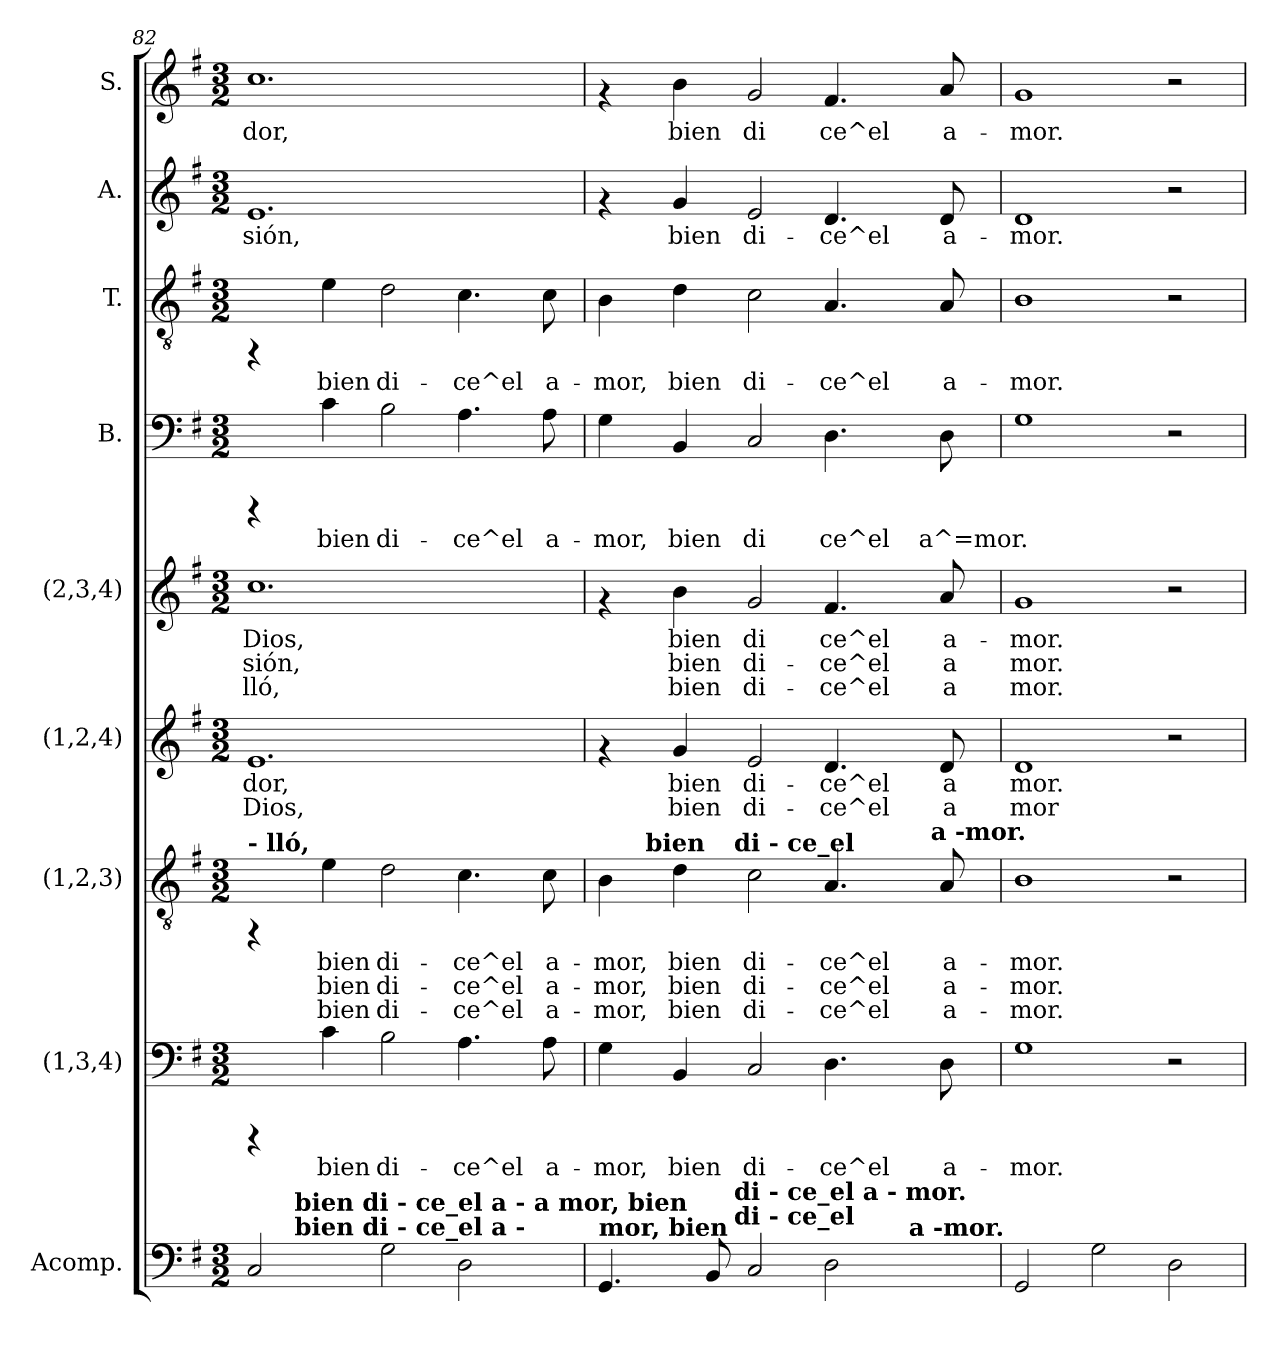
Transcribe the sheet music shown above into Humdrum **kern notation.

**kern	**kern	**text	**kern	**text	**text	**text	**kern	**text	**text	**kern	**text	**text	**text	**kern	**text	**kern	**text	**kern	**text	**kern	**text
*part9	*part8	*part8	*part7	*part7	*part7	*part7	*part6	*part6	*part6	*part5	*part5	*part5	*part5	*part4	*part4	*part3	*part3	*part2	*part2	*part1	*part1
*staff9	*staff8	*staff8	*staff7	*staff7	*staff7	*staff7	*staff6	*staff6	*staff6	*staff5	*staff5	*staff5	*staff5	*staff4	*staff4	*staff3	*staff3	*staff2	*staff2	*staff1	*staff1
*I"Acomp.	*I"(1,3,4)	*	*I"(1,2,3)	*	*	*	*I"(1,2,4)	*	*	*I"(2,3,4)	*	*	*	*I"B.	*	*I"T.	*	*I"A.	*	*I"S.	*
*I'Acomp.	*	*	*	*	*	*	*	*	*	*	*	*	*	*I'B. (2ª)	*	*I'T. (4ª)	*	*I'A. (3ª)	*	*I'S. (1ª)	*
!!LO:PB:g=z
*clefF4	*clefF4	*	*clefGv2	*	*	*	*clefG2	*	*	*clefG2	*	*	*	*clefF4	*	*clefGv2	*	*clefG2	*	*clefG2	*
*k[f#]	*k[f#]	*	*k[f#]	*	*	*	*k[f#]	*	*	*k[f#]	*	*	*	*k[f#]	*	*k[f#]	*	*k[f#]	*	*k[f#]	*
*G:	*G:	*	*G:	*	*	*	*G:	*	*	*G:	*	*	*	*G:	*	*G:	*	*G:	*	*G:	*
*M3/2	*M3/2	*	*M3/2	*	*	*	*M3/2	*	*	*M3/2	*	*	*	*M3/2	*	*M3/2	*	*M3/2	*	*M3/2	*
=82	=82	=82	=82	=82	=82	=82	=82	=82	=82	=82	=82	=82	=82	=82	=82	=82	=82	=82	=82	=82	=82
!	!	!	!LO:TX:a:B:t=- lló,	!	!	!	!	!	!	!	!	!	!	!	!	!	!	!	!	!	!
!	!	!	!	!	!	!	!	!LO:LY:b:cj	!LO:LY:b:cj	!	!LO:LY:b:cj	!LO:LY:b:cj	!LO:LY:b:cj	!	!	!	!	!	!LO:LY:b:cj	!	!LO:LY:b:cj
*^	*	*	*	*	*	*	*	*	*	*	*	*	*	*	*	*	*	*	*	*	*
2C/	8ryy	4rCCC	.	4rFF	.	.	.	1.e	dor,	Dios,	1.cc	Dios,	sión,	lló,	4rCCC	.	4rFF	.	1.e	-sión,	1.cc	-dor,
.	32ryy	.	.	.	.	.	.	.	.	.	.	.	.	.	.	.	.	.	.	.	.	.
!	!LO:TX:a:B:t=bien di - ce_el a -	!	!	!	!	!	!	!	!	!	!	!	!	!	!	!	!	!	!	!	!	!
!	!LO:TX:a:B:t=bien di - ce_el a - a mor, bien	!	!	!	!	!	!	!	!	!	!	!	!	!	!	!	!	!	!	!	!	!
.	1ryy	.	.	.	.	.	.	.	.	.	.	.	.	.	.	.	.	.	.	.	.	.
!	!	!	!LO:LY:b:cj	!	!LO:LY:b:cj	!LO:LY:b:cj	!LO:LY:b:cj	!	!	!	!	!	!	!	!	!LO:LY:b:cj	!	!LO:LY:b:cj	!	!	!	!
.	.	4c\	bien	4e\	bien	bien	bien	.	.	.	.	.	.	.	4c\	bien	4e\	bien	.	.	.	.
!	!	!	!LO:LY:b:cj	!	!LO:LY:b:cj	!LO:LY:b:cj	!LO:LY:b:cj	!	!	!	!	!	!	!	!	!LO:LY:b:cj	!	!LO:LY:b:cj	!	!	!	!
2G\	.	2B\	di-	2d\	di-	-di-	-di-	.	.	.	.	.	.	.	2B\	di-	2d\	di-	.	.	.	.
!	!	!	!LO:LY:b:cj	!	!LO:LY:b:cj	!LO:LY:b:cj	!LO:LY:b:cj	!	!	!	!	!	!	!	!	!LO:LY:b:cj	!	!LO:LY:b:cj	!	!	!	!
2D\	.	4.A\	-ce^el	4.c\	-ce^el	ce^el	ce^el	.	.	.	.	.	.	.	4.A\	-ce^el	4.c\	-ce^el	.	.	.	.
.	4ryy	.	.	.	.	.	.	.	.	.	.	.	.	.	.	.	.	.	.	.	.	.
!	!	!	!LO:LY:b:cj	!	!LO:LY:b:cj	!LO:LY:b:cj	!LO:LY:b:cj	!	!	!	!	!	!	!	!	!LO:LY:b:cj	!	!LO:LY:b:cj	!	!	!	!
.	.	8A\	a-	8c\	a-	-a-	-a-	.	.	.	.	.	.	.	8A\	a-	8c\	a-	.	.	.	.
.	16.ryy	.	.	.	.	.	.	.	.	.	.	.	.	.	.	.	.	.	.	.	.	.
=83	=83	=83	=83	=83	=83	=83	=83	=83	=83	=83	=83	=83	=83	=83	=83	=83	=83	=83	=83	=83	=83	=83
!LO:TX:a:B:t=mor, bien	!	!	!	!	!	!	!	!	!	!	!	!	!	!	!	!	!	!	!	!	!	!
!	!	!	!LO:LY:b:cj	!	!LO:LY:b:cj	!LO:LY:b:cj	!LO:LY:b:cj	!	!	!	!	!	!	!	!	!LO:LY:b:cj	!	!LO:LY:b:cj	!	!	!	!
*	*^	*	*	*^	*	*	*	*	*	*	*	*	*	*	*	*	*	*	*	*	*	*
*	*	*	*	*	*	*^	*	*	*	*	*	*	*	*	*	*	*	*	*	*	*	*	*	*
*	*	*	*	*	*	*	*^	*	*	*	*	*	*	*	*	*	*	*	*	*	*	*	*	*	*
4.GG/	4...ryy	1ryy	4G\	-mor,	4B\	8ryy	4...ryy	1ryy	-mor,	mor,	mor,	4rf	.	.	4rf	.	.	.	4G\	-mor,	4B\	-mor,	4rf	.	4rf	.
.	.	.	.	.	.	32ryy	.	.	.	.	.	.	.	.	.	.	.	.	.	.	.	.	.	.	.	.
!	!	!	!	!	!	!LO:TX:a:B:t=bien	!	!	!	!	!	!	!	!	!	!	!	!	!	!	!	!	!	!	!	!
.	.	.	.	.	.	1ryy	.	.	.	.	.	.	.	.	.	.	.	.	.	.	.	.	.	.	.	.
!	!	!	!	!LO:LY:b:cj	!	!	!	!	!LO:LY:b:cj	!LO:LY:b:cj	!LO:LY:b:cj	!	!LO:LY:b:cj	!LO:LY:b:cj	!	!LO:LY:b:cj	!LO:LY:b:cj	!LO:LY:b:cj	!	!LO:LY:b:cj	!	!LO:LY:b:cj	!	!LO:LY:b:cj	!	!LO:LY:b:cj
.	.	.	4BB/	bien	4d\	.	.	.	bien	bien	bien	4g/	bien	bien	4b\	bien	bien	bien	4BB/	bien	4d\	bien	4g/	bien	4b\	bien
8BB/	.	.	.	.	.	.	.	.	.	.	.	.	.	.	.	.	.	.	.	.	.	.	.	.	.	.
!	!	!	!	!	!	!	!LO:TX:a:B:t=di - ce_el	!	!	!	!	!	!	!	!	!	!	!	!	!	!	!	!	!	!	!
!	!LO:TX:a:B:t=di - ce_el	!	!	!	!	!	!	!	!	!	!	!	!	!	!	!	!	!	!	!	!	!	!	!	!	!
!	!LO:TX:a:B:t=di - ce_el a - mor.	!	!	!	!	!	!	!	!	!	!	!	!	!	!	!	!	!	!	!	!	!	!	!	!	!
.	1ryy	.	.	.	.	.	1ryy	.	.	.	.	.	.	.	.	.	.	.	.	.	.	.	.	.	.	.
!	!	!	!	!LO:LY:b:cj	!	!	!	!	!LO:LY:b:cj	!LO:LY:b:cj	!LO:LY:b:cj	!	!LO:LY:b:cj	!LO:LY:b:cj	!	!LO:LY:b:cj	!LO:LY:b:cj	!LO:LY:b:cj	!	!LO:LY:b:cj	!	!LO:LY:b:cj	!	!LO:LY:b:cj	!	!LO:LY:b:cj
2C/	.	.	2C/	di-	2c\	.	.	.	di-	-di-	-di-	2e/	di-	-di-	2g/	di	di-	-di-	2C/	di	2c\	di-	2e/	di-	2g/	di
!	!	!	!	!LO:LY:b:cj	!	!	!	!	!LO:LY:b:cj	!LO:LY:b:cj	!LO:LY:b:cj	!	!LO:LY:b:cj	!LO:LY:b:cj	!	!LO:LY:b:cj	!LO:LY:b:cj	!LO:LY:b:cj	!	!LO:LY:b:cj	!	!LO:LY:b:cj	!	!LO:LY:b:cj	!	!LO:LY:b:cj
2D\	.	4ryy	4.D\	-ce^el	4.A/	.	.	4ryy	-ce^el	ce^el	ce^el	4.d/	-ce^el	ce^el	4.f#/	-ce^el	ce^el	ce^el	4.D\	ce^el	4.A/	-ce^el	4.d/	-ce^el	4.f#/	ce^el
.	.	.	.	.	.	4ryy	.	.	.	.	.	.	.	.	.	.	.	.	.	.	.	.	.	.	.	.
.	.	32.ryy	.	.	.	.	.	16..ryy	.	.	.	.	.	.	.	.	.	.	.	.	.	.	.	.	.	.
!	!	!LO:TX:a:B:t=a -mor.	!	!	!	!	!	!	!	!	!	!	!	!	!	!	!	!	!	!	!	!	!	!	!	!
.	.	8ryy	.	.	.	.	.	.	.	.	.	.	.	.	.	.	.	.	.	.	.	.	.	.	.	.
!	!	!	!	!	!	!	!	!LO:TX:a:B:t=a -mor.	!	!	!	!	!	!	!	!	!	!	!	!	!	!	!	!	!	!
.	.	.	.	.	.	.	.	8ryy	.	.	.	.	.	.	.	.	.	.	.	.	.	.	.	.	.	.
!	!	!	!	!LO:LY:b:cj	!	!	!	!	!LO:LY:b:cj	!LO:LY:b:cj	!LO:LY:b:cj	!	!LO:LY:b:cj	!LO:LY:b:cj	!	!LO:LY:b:cj	!LO:LY:b:cj	!LO:LY:b:cj	!	!LO:LY:b:cj	!	!LO:LY:b:cj	!	!LO:LY:b:cj	!	!LO:LY:b:cj
.	.	.	8D\	a-	8A/	.	.	.	a-	-a-	-a-	8d/	a	a	8a/	a-	-a	a	8D\	a^=mor.	8A/	a-	8d/	a-	8a/	a-
.	.	.	.	.	.	16.ryy	.	.	.	.	.	.	.	.	.	.	.	.	.	.	.	.	.	.	.	.
.	.	16ryy	.	.	.	.	.	.	.	.	.	.	.	.	.	.	.	.	.	.	.	.	.	.	.	.
.	32ryy	.	.	.	.	.	32ryy	.	.	.	.	.	.	.	.	.	.	.	.	.	.	.	.	.	.	.
.	.	64ryy	.	.	.	.	.	64ryy	.	.	.	.	.	.	.	.	.	.	.	.	.	.	.	.	.	.
=84	=84	=84	=84	=84	=84	=84	=84	=84	=84	=84	=84	=84	=84	=84	=84	=84	=84	=84	=84	=84	=84	=84	=84	=84	=84	=84
!	!	!	!	!LO:LY:b:cj	!	!	!	!	!LO:LY:b:cj	!LO:LY:b:cj	!LO:LY:b:cj	!	!LO:LY:b:cj	!LO:LY:b:cj	!	!LO:LY:b:cj	!LO:LY:b:cj	!LO:LY:b:cj	!	!LO:LY:b:cj	!	!LO:LY:b:cj	!	!LO:LY:b:cj	!	!LO:LY:b:cj
*v	*v	*v	*	*	*v	*v	*v	*v	*	*	*	*	*	*	*	*	*	*	*	*	*	*	*	*	*	*
2GG/	1G	-mor.	1B	-mor.	mor.	mor.	1d	mor.	mor	1g	mor.	mor.	mor.	1G	.	1B	-mor.	1d	-mor.	1g	-mor.
2G\	.	.	.	.	.	.	.	.	.	.	.	.	.	.	.	.	.	.	.	.	.
2D\	2r	.	2r	.	.	.	2r	.	.	2r	.	.	.	2r	.	2r	.	2r	.	2r	.
=	=	=	=	=	=	=	=	=	=	=	=	=	=	=	=	=	=	=	=	=	=
*-	*-	*-	*-	*-	*-	*-	*-	*-	*-	*-	*-	*-	*-	*-	*-	*-	*-	*-	*-	*-	*-
